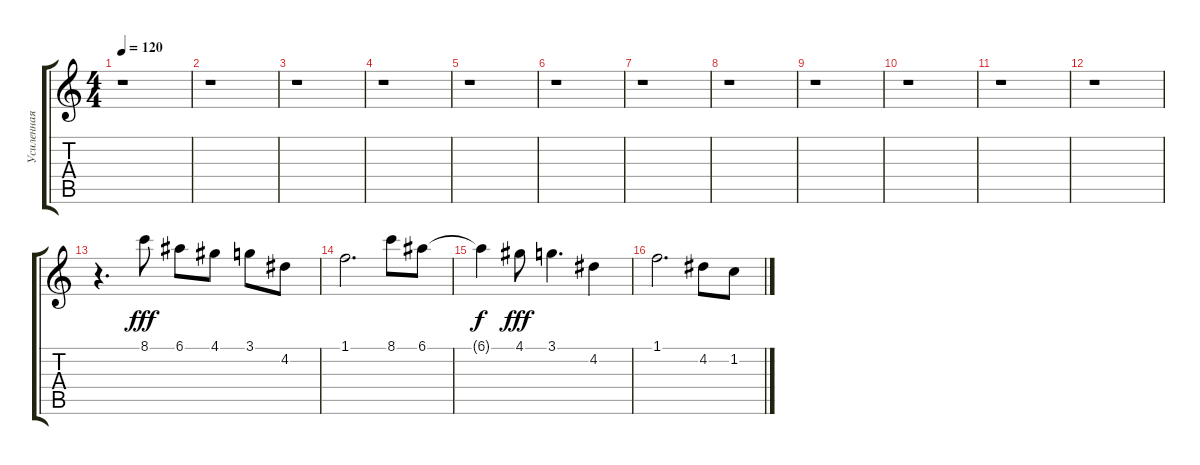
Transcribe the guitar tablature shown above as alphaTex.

\track ("Усиленная Гитара" "Усиленная ") {instrument overdrivenguitar}
\staff {score tabs}
\tuning (E4 B3 G3 D3 A2 E2) {hide}
\ts (4 4)
\tempo 120
\clef g2
\ks c
r.1{dy f} |
r.1 |
r.1 |
r.1 |
r.1 |
r.1 |
r.1 |
r.1 |
r.1 |
r.1 |
r.1 |
r.1 |
r.4{d} 8.1.8{dy fff} 6.1.8 4.1.8 3.1.8 4.2.8 |
1.1.2{d} 8.1.8 6.1.8 |
6.1{t}.4{dy f} 4.1.8{dy fff} 3.1.4{d} 4.2.4 |
1.1.2{d} 4.2.8 1.2.8
